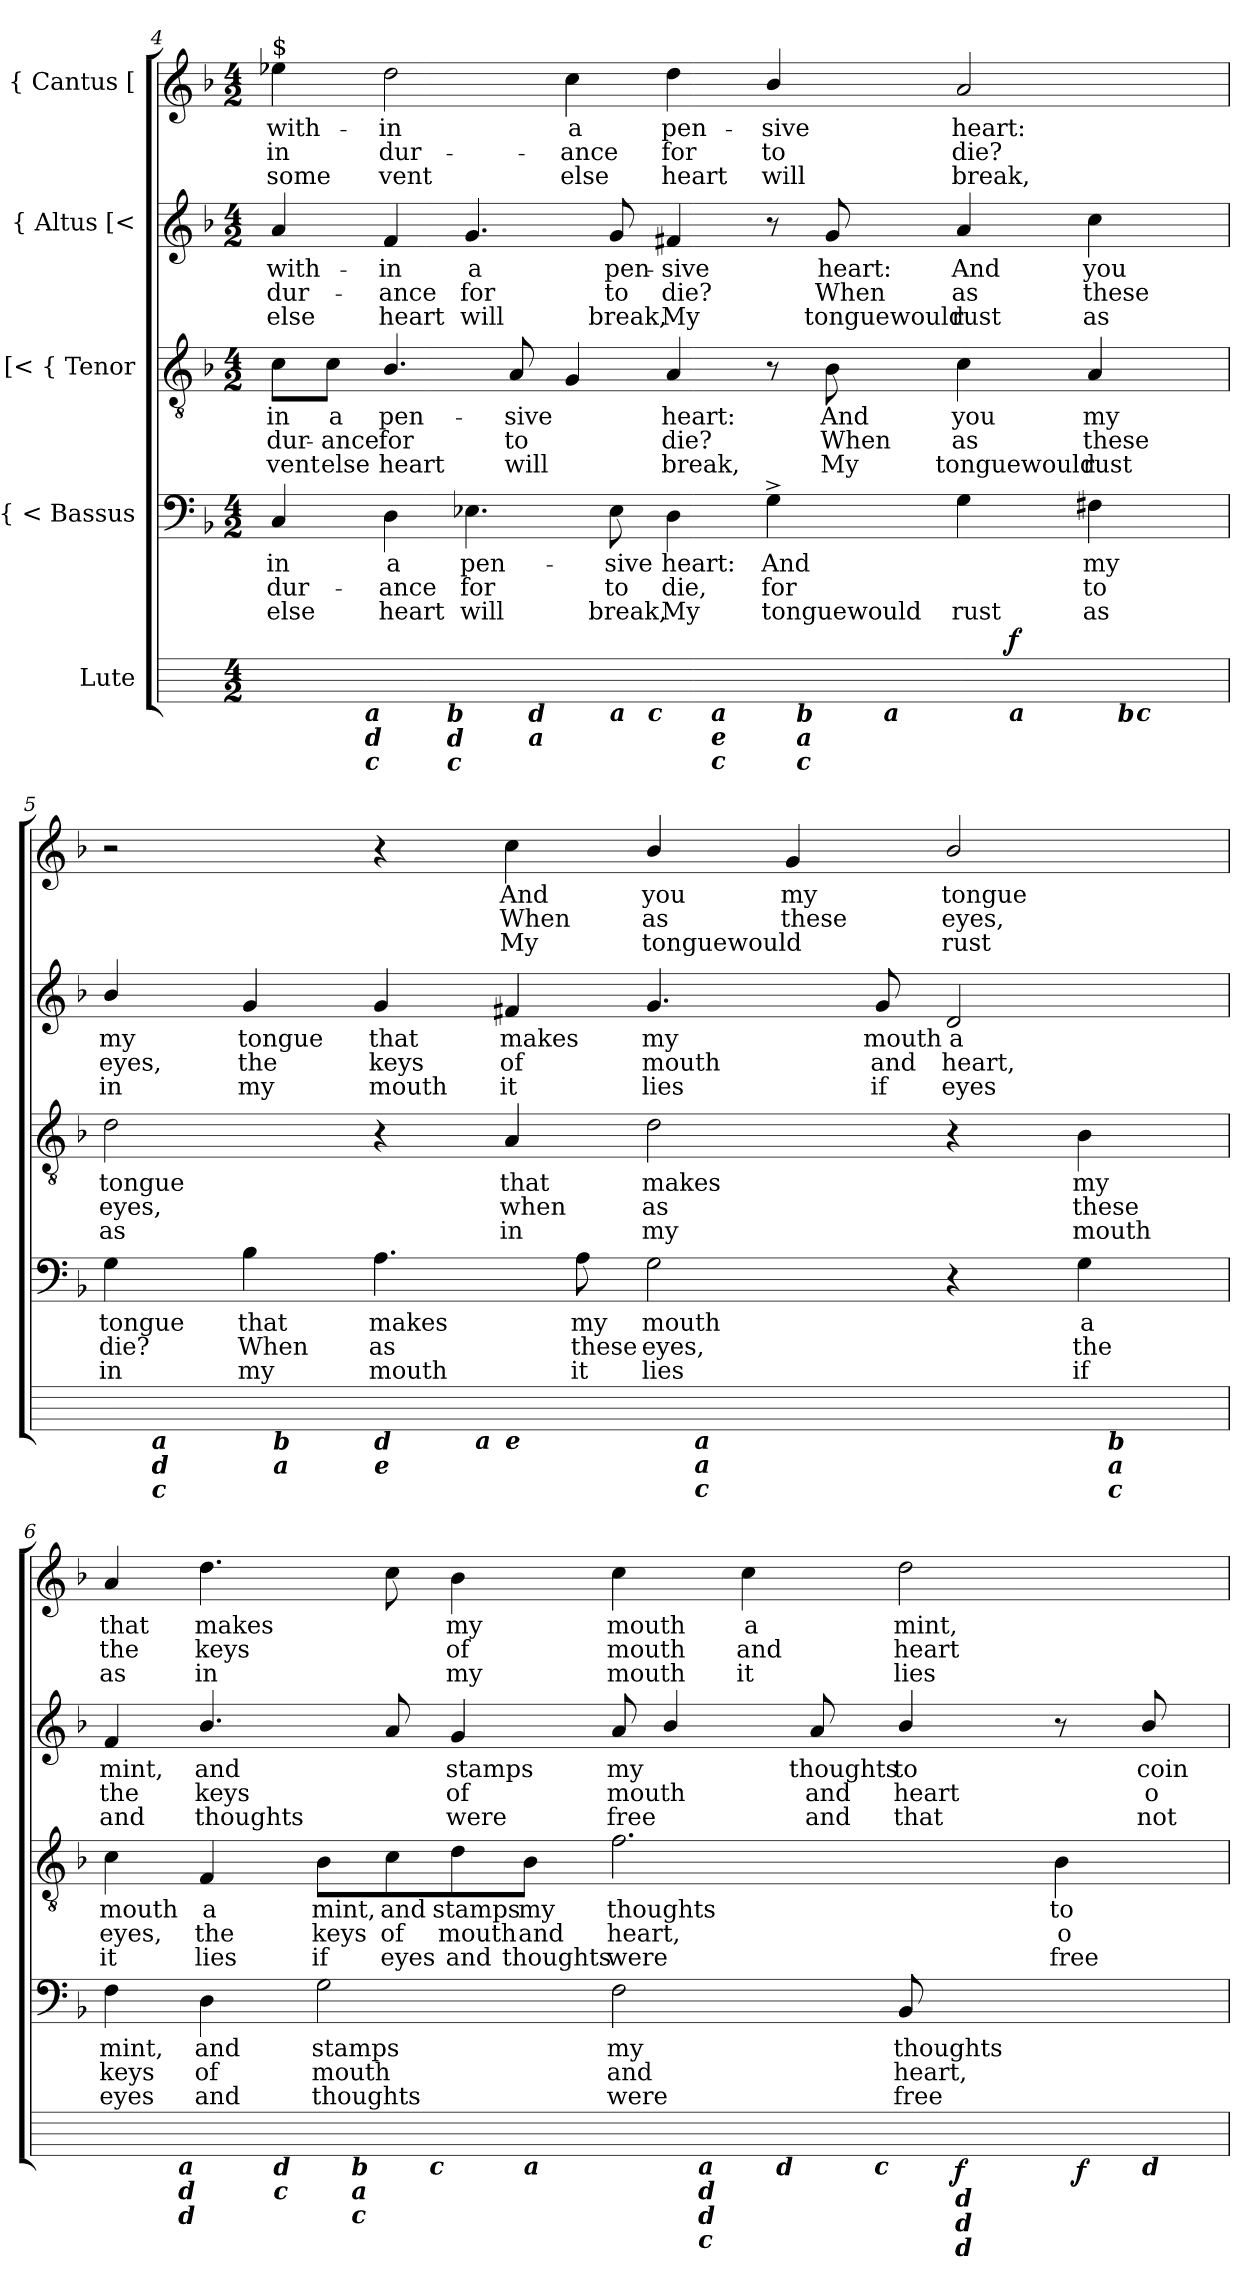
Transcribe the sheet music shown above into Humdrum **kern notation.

**kern	**dynam	**kern	**text	**text	**text	**kern	**text	**text	**text	**kern	**text	**text	**text	**kern	**text	**text	**text
*part5	*part5	*part4	*part4	*part4	*part4	*part3	*part3	*part3	*part3	*part2	*part2	*part2	*part2	*part1	*part1	*part1	*part1
*staff5	*staff5	*staff4	*staff4	*staff4	*staff4	*staff3	*staff3	*staff3	*staff3	*staff2	*staff2	*staff2	*staff2	*staff1	*staff1	*staff1	*staff1
*I"Lute	*	*I"{ < Bassus	*	*	*	*I"[< { Tenor	*	*	*	*I"{ Altus [<	*	*	*	*I"{ Cantus [	*	*	*
!!LO:LB:g=z
*	*	*clefF4	*	*	*	*clefGv2	*	*	*	*clefG2	*	*	*	*clefG2	*	*	*
*ITrd-3c-5	*	*	*	*	*	*	*	*	*	*	*	*	*	*	*	*	*
*k[b-]	*	*k[b-]	*	*	*	*k[b-]	*	*	*	*k[b-]	*	*	*	*k[b-]	*	*	*
*F:	*	*F:	*	*	*	*F:	*	*	*	*F:	*	*	*	*F:	*	*	*
*M4/2	*	*M4/2	*	*	*	*M4/2	*	*	*	*M4/2	*	*	*	*M4/2	*	*	*
=4	=4	=4	=4	=4	=4	=4	=4	=4	=4	=4	=4	=4	=4	=4	=4	=4	=4
!	!	!	!	!	!	!	!	!	!	!	!	!	!	!LO:TX:a:t=$	!	!	!
!	!	!	!LO:LY:b	!LO:LY:b	!LO:LY:b	!	!LO:LY:b	!LO:LY:b	!LO:LY:b	!	!LO:LY:b	!LO:LY:b	!LO:LY:b	!	!LO:LY:b	!LO:LY:b	!LO:LY:b
*^	*	*	*	*	*	*	*	*	*	*	*	*	*	*	*	*	*
*	*^	*	*	*	*	*	*	*	*	*	*	*	*	*	*	*	*	*
*	*	*^	*	*	*	*	*	*	*	*	*	*	*	*	*	*	*	*	*
*	*	*	*^	*	*	*	*	*	*	*	*	*	*	*	*	*	*	*	*	*
*	*	*	*	*^	*	*	*	*	*	*	*	*	*	*	*	*	*	*	*	*	*
*	*	*	*	*	*^	*	*	*	*	*	*	*	*	*	*	*	*	*	*	*	*	*
*	*	*	*	*	*	*^	*	*	*	*	*	*	*	*	*	*	*	*	*	*	*	*	*
*	*	*	*	*	*	*	*^	*	*	*	*	*	*	*	*	*	*	*	*	*	*	*	*	*
*	*	*	*	*	*	*	*	*^	*	*	*	*	*	*	*	*	*	*	*	*	*	*	*	*	*
*	*	*	*	*	*	*	*	*	*^	*	*	*	*	*	*	*	*	*	*	*	*	*	*	*	*	*
0ryy	1ryy	8..ryy	4...ryy	2ryy	2..ryy	2ryy	1ryy	1ryy	1ryy	1ryy	.	4C/	-in	dur-	else	8c\L	-in	dur-	vent	4a/	with-	dur-	else	4ee-X\	with-	in	some
!	!	!	!	!	!	!	!	!	!	!	!	!	!	!	!	!	!LO:LY:b	!LO:LY:b	!LO:LY:b	!	!	!	!	!	!	!	!
.	.	.	.	.	.	.	.	.	.	.	.	.	.	.	.	8c\J	a	-ance	else	.	.	.	.	.	.	.	.
!	!	!LO:TX:b:Bi:t=a	!	!	!	!	!	!	!	!	!	!	!	!	!	!	!	!	!	!	!	!	!	!	!	!	!
!	!	!LO:TX:b:Bi:t=d	!	!	!	!	!	!	!	!	!	!	!	!	!	!	!	!	!	!	!	!	!	!	!	!	!
!	!	!LO:TX:b:Bi:t=c	!	!	!	!	!	!	!	!	!	!	!	!	!	!	!	!	!	!	!	!	!	!	!	!	!
.	.	1ryy	.	.	.	.	.	.	.	.	.	.	.	.	.	.	.	.	.	.	.	.	.	.	.	.	.
!	!	!	!	!	!	!	!	!	!	!	!	!	!LO:LY:b	!LO:LY:b	!LO:LY:b	!	!LO:LY:b	!LO:LY:b	!LO:LY:b	!	!LO:LY:b	!LO:LY:b	!LO:LY:b	!	!LO:LY:b	!LO:LY:b	!LO:LY:b
.	.	.	.	.	.	.	.	.	.	.	.	4D\	a	-ance	heart	4.B-/	pen-	for	heart	4f/	-in	-ance	heart	2dd\	-in	dur-	vent
!	!	!	!LO:TX:b:Bi:t=b	!	!	!	!	!	!	!	!	!	!	!	!	!	!	!	!	!	!	!	!	!	!	!	!
!	!	!	!LO:TX:b:Bi:t=d	!	!	!	!	!	!	!	!	!	!	!	!	!	!	!	!	!	!	!	!	!	!	!	!
!	!	!	!LO:TX:b:Bi:t=c	!	!	!	!	!	!	!	!	!	!	!	!	!	!	!	!	!	!	!	!	!	!	!	!
.	.	.	1ryy	.	.	.	.	.	.	.	.	.	.	.	.	.	.	.	.	.	.	.	.	.	.	.	.
!	!	!	!	!	!	!	!	!	!	!	!	!	!LO:LY:b	!LO:LY:b	!LO:LY:b	!	!	!	!	!	!LO:LY:b	!LO:LY:b	!LO:LY:b	!	!	!	!
.	.	.	.	8ryy	.	4...ryy	.	.	.	.	.	4.E-X\	pen-	for	will	.	.	.	.	4.g/	a	for	will	.	.	.	.
!	!	!	!	!	!	!	!	!	!	!	!	!	!	!	!	!	!LO:LY:b	!LO:LY:b	!LO:LY:b	!	!	!	!	!	!	!	!
.	.	.	.	32ryy	.	.	.	.	.	.	.	.	.	.	.	8A/	-sive	to	will	.	.	.	.	.	.	.	.
!	!	!	!	!LO:TX:b:Bi:t=d	!	!	!	!	!	!	!	!	!	!	!	!	!	!	!	!	!	!	!	!	!	!	!
!	!	!	!	!LO:TX:b:Bi:t=a	!	!	!	!	!	!	!	!	!	!	!	!	!	!	!	!	!	!	!	!	!	!	!
.	.	.	.	1ryy	.	.	.	.	.	.	.	.	.	.	.	.	.	.	.	.	.	.	.	.	.	.	.
!	!	!	!	!	!	!	!	!	!	!	!	!	!	!	!	!	!	!	!	!	!	!	!	!	!LO:LY:b	!LO:LY:b	!LO:LY:b
.	.	.	.	.	.	.	.	.	.	.	.	.	.	.	.	4G/	.	.	.	.	.	.	.	4cc\	a	-ance	else
!	!	!	!	!	!LO:TX:b:Bi:t=a	!	!	!	!	!	!	!	!	!	!	!	!	!	!	!	!	!	!	!	!	!	!
!	!	!	!	!	!	!	!	!	!	!	!	!	!LO:LY:b	!LO:LY:b	!LO:LY:b	!	!	!	!	!	!LO:LY:b	!LO:LY:b	!LO:LY:b	!	!	!	!
.	.	.	.	.	1ryy	.	.	.	.	.	.	8E-\	-sive	to	break,	.	.	.	.	8g/	pen-	to	break,	.	.	.	.
!	!	!	!	!	!	!LO:TX:b:Bi:t=c	!	!	!	!	!	!	!	!	!	!	!	!	!	!	!	!	!	!	!	!	!
.	.	.	.	.	.	1ryy	.	.	.	.	.	.	.	.	.	.	.	.	.	.	.	.	.	.	.	.	.
!	!	!	!	!	!	!	!	!	!	!	!	!	!LO:LY:b	!LO:LY:b	!LO:LY:b	!	!LO:LY:b	!LO:LY:b	!LO:LY:b	!	!LO:LY:b	!LO:LY:b	!LO:LY:b	!	!LO:LY:b	!LO:LY:b	!LO:LY:b
.	2ryy	.	.	.	.	.	8ryy	4ryy	4..ryy	2ryy	.	4D\	heart:	die,	My	4A/	heart:	die?	break,	4f#X/	-sive	die?	My	4dd\	pen-	for	heart
!	!	!	!	!	!	!	!LO:TX:b:Bi:t=a	!	!	!	!	!	!	!	!	!	!	!	!	!	!	!	!	!	!	!	!
!	!	!	!	!	!	!	!LO:TX:b:Bi:t=e	!	!	!	!	!	!	!	!	!	!	!	!	!	!	!	!	!	!	!	!
!	!	!	!	!	!	!	!LO:TX:b:Bi:t=c	!	!	!	!	!	!	!	!	!	!	!	!	!	!	!	!	!	!	!	!
.	.	.	.	.	.	.	2..ryy	.	.	.	.	.	.	.	.	.	.	.	.	.	.	.	.	.	.	.	.
.	.	2ryy	.	.	.	.	.	.	.	.	.	.	.	.	.	.	.	.	.	.	.	.	.	.	.	.	.
!	!	!	!	!	!	!	!	!	!	!	!	!	!LO:LY:b	!LO:LY:b	!LO:LY:b	!	!	!	!	!	!	!	!	!	!LO:LY:b	!LO:LY:b	!LO:LY:b
.	.	.	.	.	.	.	.	16ryy	.	.	.	4G^>\	And	for	tonguewould	8r	.	.	.	8r	.	.	.	4b-/	-sive	to	will
!	!	!	!	!	!	!	!	!LO:TX:b:Bi:t=b	!	!	!	!	!	!	!	!	!	!	!	!	!	!	!	!	!	!	!
!	!	!	!	!	!	!	!	!LO:TX:b:Bi:t=a	!	!	!	!	!	!	!	!	!	!	!	!	!	!	!	!	!	!	!
!	!	!	!	!	!	!	!	!LO:TX:b:Bi:t=c	!	!	!	!	!	!	!	!	!	!	!	!	!	!	!	!	!	!	!
.	.	.	.	.	.	.	.	2ryy	.	.	.	.	.	.	.	.	.	.	.	.	.	.	.	.	.	.	.
!	!	!	!	!	!	!	!	!	!	!	!	!	!	!	!	!	!LO:LY:b	!LO:LY:b	!LO:LY:b	!	!LO:LY:b	!LO:LY:b	!LO:LY:b	!	!	!	!
.	.	.	.	.	.	.	.	.	.	.	.	.	.	.	.	8B-\	And	When	My	8g/	heart:	When	tonguewould	.	.	.	.
!	!	!	!	!	!	!	!	!	!LO:TX:b:Bi:t=a	!	!	!	!	!	!	!	!	!	!	!	!	!	!	!	!	!	!
.	.	.	.	.	.	.	.	.	2ryy	.	.	.	.	.	.	.	.	.	.	.	.	.	.	.	.	.	.
.	.	.	2ryy	.	.	.	.	.	.	.	.	.	.	.	.	.	.	.	.	.	.	.	.	.	.	.	.
!	!	!	!	!	!	!	!	!	!	!	!	!	!	!	!LO:LY:b	!	!LO:LY:b	!LO:LY:b	!LO:LY:b	!	!LO:LY:b	!LO:LY:b	!LO:LY:b	!	!LO:LY:b	!LO:LY:b	!LO:LY:b
.	8ryy	.	.	.	.	.	.	.	.	4ryy	.	4G\	.	.	rust	4c\	you	as	tonguewould	4a/	And	as	rust	2a/	heart:	die?	break,
!	!LO:TX:b:Bi:t=a	!	!	!	!	!	!	!	!	!	!	!	!	!	!	!	!	!	!	!	!	!	!	!	!	!	!
!	!	!	!	!	!	!	!	!	!	!	!LO:DY:a	!	!	!	!	!	!	!	!	!	!	!	!	!	!	!	!
.	4.ryy	.	.	.	.	.	.	.	.	.	f	.	.	.	.	.	.	.	.	.	.	.	.	.	.	.	.
.	.	.	.	4ryy	.	.	.	.	.	.	.	.	.	.	.	.	.	.	.	.	.	.	.	.	.	.	.
.	.	4ryy	.	.	.	.	.	.	.	.	.	.	.	.	.	.	.	.	.	.	.	.	.	.	.	.	.
!	!	!	!	!	!	!	!	!	!	!	!	!	!LO:LY:b	!LO:LY:b	!LO:LY:b	!	!LO:LY:b	!LO:LY:b	!LO:LY:b	!	!LO:LY:b	!LO:LY:b	!LO:LY:b	!	!	!	!
.	.	.	.	.	.	.	.	.	.	16.ryy	.	4F#X\	my	to	as	4A/	my	these	rust	4cc\	you	these	as	.	.	.	.
!	!	!	!	!	!	!	!	!LO:TX:b:Bi:t=b	!	!	!	!	!	!	!	!	!	!	!	!	!	!	!	!	!	!	!
.	.	.	.	.	.	.	.	8.ryy	.	.	.	.	.	.	.	.	.	.	.	.	.	.	.	.	.	.	.
!	!	!	!	!	!	!	!	!	!	!LO:TX:b:Bi:t=c	!	!	!	!	!	!	!	!	!	!	!	!	!	!	!	!	!
.	.	.	.	.	.	.	.	.	.	8ryy	.	.	.	.	.	.	.	.	.	.	.	.	.	.	.	.	.
.	.	.	.	.	8ryy	.	.	.	.	.	.	.	.	.	.	.	.	.	.	.	.	.	.	.	.	.	.
.	.	.	.	16.ryy	.	.	.	.	.	.	.	.	.	.	.	.	.	.	.	.	.	.	.	.	.	.	.
.	.	.	.	.	.	.	.	.	16ryy	.	.	.	.	.	.	.	.	.	.	.	.	.	.	.	.	.	.
.	.	32ryy	32ryy	.	.	32ryy	.	.	.	32ryy	.	.	.	.	.	.	.	.	.	.	.	.	.	.	.	.	.
=5	=5	=5	=5	=5	=5	=5	=5	=5	=5	=5	=5	=5	=5	=5	=5	=5	=5	=5	=5	=5	=5	=5	=5	=5	=5	=5	=5
!	!	!	!	!	!	!	!	!	!	!	!	!	!LO:LY:b	!LO:LY:b	!LO:LY:b	!	!LO:LY:b	!LO:LY:b	!LO:LY:b	!	!LO:LY:b	!LO:LY:b	!LO:LY:b	!	!	!	!
*	*	*	*	*	*v	*v	*v	*v	*v	*v	*	*	*	*	*	*	*	*	*	*	*	*	*	*	*	*	*
0ryy	16ryy	4ryy	2ryy	2ryy	2.ryy	.	4G\	tongue	die?	in	2d\	tongue	eyes,	as	4b-/	my	eyes,	in	2r	.	.	.
!	!LO:TX:b:Bi:t=a	!	!	!	!	!	!	!	!	!	!	!	!	!	!	!	!	!	!	!	!	!
!	!LO:TX:b:Bi:t=d	!	!	!	!	!	!	!	!	!	!	!	!	!	!	!	!	!	!	!	!	!
!	!LO:TX:b:Bi:t=c	!	!	!	!	!	!	!	!	!	!	!	!	!	!	!	!	!	!	!	!	!
.	1ryy	.	.	.	.	.	.	.	.	.	.	.	.	.	.	.	.	.	.	.	.	.
!	!	!	!	!	!	!	!	!LO:LY:b	!LO:LY:b	!LO:LY:b	!	!	!	!	!	!LO:LY:b	!LO:LY:b	!LO:LY:b	!	!	!	!
.	.	32ryy	.	.	.	.	4B-\	that	When	my	.	.	.	.	4g/	tongue	the	my	.	.	.	.
!	!	!LO:TX:b:Bi:t=b	!	!	!	!	!	!	!	!	!	!	!	!	!	!	!	!	!	!	!	!
!	!	!LO:TX:b:Bi:t=a	!	!	!	!	!	!	!	!	!	!	!	!	!	!	!	!	!	!	!	!
.	.	1ryy	.	.	.	.	.	.	.	.	.	.	.	.	.	.	.	.	.	.	.	.
!	!	!	!LO:TX:b:Bi:t=d	!	!	!	!	!	!	!	!	!	!	!	!	!	!	!	!	!	!	!
!	!	!	!LO:TX:b:Bi:t=e	!	!	!	!	!	!	!	!	!	!	!	!	!	!	!	!	!	!	!
!	!	!	!	!	!	!	!	!LO:LY:b	!LO:LY:b	!LO:LY:b	!	!	!	!	!	!LO:LY:b	!LO:LY:b	!LO:LY:b	!	!	!	!
.	.	.	1.ryy	8..ryy	.	.	4.A\	makes	as	mouth	4r	.	.	.	4g/	that	keys	mouth	4r	.	.	.
!	!	!	!	!LO:TX:b:Bi:t=a	!	!	!	!	!	!	!	!	!	!	!	!	!	!	!	!	!	!
.	.	.	.	1ryy	.	.	.	.	.	.	.	.	.	.	.	.	.	.	.	.	.	.
!	!	!	!	!	!LO:TX:b:Bi:t=e	!	!	!	!	!	!	!	!	!	!	!	!	!	!	!	!	!
!	!	!	!	!	!	!	!	!	!	!	!	!LO:LY:b	!LO:LY:b	!LO:LY:b	!	!LO:LY:b	!LO:LY:b	!LO:LY:b	!	!LO:LY:b	!LO:LY:b	!LO:LY:b
.	.	.	.	.	1ryy	.	.	.	.	.	4A/	that	when	in	4f#X/	makes	of	it	4cc\	And	When	My
!	!	!	!	!	!	!	!	!LO:LY:b	!LO:LY:b	!LO:LY:b	!	!	!	!	!	!	!	!	!	!	!	!
.	.	.	.	.	.	.	8A\	my	these	it	.	.	.	.	.	.	.	.	.	.	.	.
!	!	!	!	!	!	!	!	!LO:LY:b	!LO:LY:b	!LO:LY:b	!	!LO:LY:b	!LO:LY:b	!LO:LY:b	!	!LO:LY:b	!LO:LY:b	!LO:LY:b	!	!LO:LY:b	!LO:LY:b	!LO:LY:b
.	.	.	.	.	.	.	2G\	mouth	eyes,	lies	2d\	makes	as	my	4.g/	my	mouth	lies	4b-/	you	as	tonguewould
!	!LO:TX:b:Bi:t=a	!	!	!	!	!	!	!	!	!	!	!	!	!	!	!	!	!	!	!	!	!
!	!LO:TX:b:Bi:t=a	!	!	!	!	!	!	!	!	!	!	!	!	!	!	!	!	!	!	!	!	!
!	!LO:TX:b:Bi:t=c	!	!	!	!	!	!	!	!	!	!	!	!	!	!	!	!	!	!	!	!	!
.	2...ryy	.	.	.	.	.	.	.	.	.	.	.	.	.	.	.	.	.	.	.	.	.
!	!	!	!	!	!	!	!	!	!	!	!	!	!	!	!	!	!	!	!	!LO:LY:b	!LO:LY:b	!
.	.	.	.	.	.	.	.	.	.	.	.	.	.	.	.	.	.	.	4g/	my	these	.
.	.	2ryy	.	.	.	.	.	.	.	.	.	.	.	.	.	.	.	.	.	.	.	.
!	!	!	!	!	!	!	!	!	!	!	!	!	!	!	!	!LO:LY:b	!LO:LY:b	!LO:LY:b	!	!	!	!
.	.	.	.	.	.	.	.	.	.	.	.	.	.	.	8g/	mouth	and	if	.	.	.	.
!	!	!	!	!	!	!	!	!	!	!	!	!	!	!	!	!LO:LY:b	!LO:LY:b	!LO:LY:b	!	!LO:LY:b	!LO:LY:b	!LO:LY:b
.	.	.	.	.	.	.	4r	.	.	.	4r	.	.	.	2d/	a	heart,	eyes	2b-/	tongue	eyes,	rust
.	.	.	.	4ryy	.	.	.	.	.	.	.	.	.	.	.	.	.	.	.	.	.	.
!	!	!	!	!	!	!	!	!LO:LY:b	!LO:LY:b	!LO:LY:b	!	!LO:LY:b	!LO:LY:b	!LO:LY:b	!	!	!	!	!	!	!	!
.	.	.	.	.	4ryy	.	4G\	a	the	if	4B-\	my	these	mouth	.	.	.	.	.	.	.	.
!	!	!LO:TX:b:Bi:t=b	!	!	!	!	!	!	!	!	!	!	!	!	!	!	!	!	!	!	!	!
!	!	!LO:TX:b:Bi:t=a	!	!	!	!	!	!	!	!	!	!	!	!	!	!	!	!	!	!	!	!
!	!	!LO:TX:b:Bi:t=c	!	!	!	!	!	!	!	!	!	!	!	!	!	!	!	!	!	!	!	!
.	.	8..ryy	.	.	.	.	.	.	.	.	.	.	.	.	.	.	.	.	.	.	.	.
.	.	.	.	32ryy	.	.	.	.	.	.	.	.	.	.	.	.	.	.	.	.	.	.
!!LO:PB:g=z
=6	=6	=6	=6	=6	=6	=6	=6	=6	=6	=6	=6	=6	=6	=6	=6	=6	=6	=6	=6	=6	=6	=6
!	!	!	!	!	!	!	!	!LO:LY:b	!LO:LY:b	!LO:LY:b	!	!LO:LY:b	!LO:LY:b	!LO:LY:b	!	!LO:LY:b	!LO:LY:b	!LO:LY:b	!	!LO:LY:b	!LO:LY:b	!LO:LY:b
*	*^	*^	*^	*^	*^	*	*	*	*	*	*	*	*	*	*	*	*	*	*	*	*	*
*	*	*	*	*	*	*	*	*	*	*	*	*	*	*	*	*	*	*	*	*	*	*	*	*	*	*	*
0ryy	1ryy	1ryy	8..ryy	4ryy	2ryy	2ryy	2..ryy	1ryy	1ryy	1ryy	.	4F\	mint,	keys	eyes	4c\	mouth	eyes,	it	4f/	mint,	the	and	4a/	that	the	as
!	!	!	!LO:TX:b:Bi:t=a	!	!	!	!	!	!	!	!	!	!	!	!	!	!	!	!	!	!	!	!	!	!	!	!
!	!	!	!LO:TX:b:Bi:t=d	!	!	!	!	!	!	!	!	!	!	!	!	!	!	!	!	!	!	!	!	!	!	!	!
!	!	!	!LO:TX:b:Bi:t=d	!	!	!	!	!	!	!	!	!	!	!	!	!	!	!	!	!	!	!	!	!	!	!	!
.	.	.	1ryy	.	.	.	.	.	.	.	.	.	.	.	.	.	.	.	.	.	.	.	.	.	.	.	.
!	!	!	!	!	!	!	!	!	!	!	!	!	!LO:LY:b	!LO:LY:b	!LO:LY:b	!	!LO:LY:b	!LO:LY:b	!LO:LY:b	!	!LO:LY:b	!LO:LY:b	!LO:LY:b	!	!LO:LY:b	!LO:LY:b	!LO:LY:b
.	.	.	.	8ryy	.	.	.	.	.	.	.	4D\	and	of	and	4F/	a	the	lies	4.b-/	and	keys	thoughts	4.dd\	makes	keys	in
.	.	.	.	32ryy	.	.	.	.	.	.	.	.	.	.	.	.	.	.	.	.	.	.	.	.	.	.	.
!	!	!	!	!LO:TX:b:Bi:t=d	!	!	!	!	!	!	!	!	!	!	!	!	!	!	!	!	!	!	!	!	!	!	!
!	!	!	!	!LO:TX:b:Bi:t=c	!	!	!	!	!	!	!	!	!	!	!	!	!	!	!	!	!	!	!	!	!	!	!
.	.	.	.	1ryy	.	.	.	.	.	.	.	.	.	.	.	.	.	.	.	.	.	.	.	.	.	.	.
!	!	!	!	!	!	!	!	!	!	!	!	!	!LO:LY:b	!LO:LY:b	!LO:LY:b	!	!LO:LY:b	!LO:LY:b	!LO:LY:b	!	!	!	!	!	!	!	!
.	.	.	.	.	16ryy	8..ryy	.	.	.	.	.	2G\	stamps	mouth	thoughts	8B-\L	mint,	keys	if	.	.	.	.	.	.	.	.
!	!	!	!	!	!LO:TX:b:Bi:t=b	!	!	!	!	!	!	!	!	!	!	!	!	!	!	!	!	!	!	!	!	!	!
!	!	!	!	!	!LO:TX:b:Bi:t=a	!	!	!	!	!	!	!	!	!	!	!	!	!	!	!	!	!	!	!	!	!	!
!	!	!	!	!	!LO:TX:b:Bi:t=c	!	!	!	!	!	!	!	!	!	!	!	!	!	!	!	!	!	!	!	!	!	!
.	.	.	.	.	1ryy	.	.	.	.	.	.	.	.	.	.	.	.	.	.	.	.	.	.	.	.	.	.
!	!	!	!	!	!	!	!	!	!	!	!	!	!	!	!	!	!LO:LY:b	!LO:LY:b	!LO:LY:b	!	!	!	!	!	!	!	!
.	.	.	.	.	.	.	.	.	.	.	.	.	.	.	.	8c\	and	of	eyes	8a/	.	.	.	8cc\	.	.	.
!	!	!	!	!	!	!LO:TX:b:Bi:t=c	!	!	!	!	!	!	!	!	!	!	!	!	!	!	!	!	!	!	!	!	!
.	.	.	.	.	.	1ryy	.	.	.	.	.	.	.	.	.	.	.	.	.	.	.	.	.	.	.	.	.
!	!	!	!	!	!	!	!	!	!	!	!	!	!	!	!	!	!LO:LY:b	!LO:LY:b	!LO:LY:b	!	!LO:LY:b	!LO:LY:b	!LO:LY:b	!	!LO:LY:b	!LO:LY:b	!LO:LY:b
.	.	.	.	.	.	.	.	.	.	.	.	.	.	.	.	8d\	stamps	mouth	and	4g/	stamps	of	were	4b-\	my	of	my
!	!	!	!	!	!	!	!LO:TX:b:Bi:t=a	!	!	!	!	!	!	!	!	!	!	!	!	!	!	!	!	!	!	!	!
!	!	!	!	!	!	!	!	!	!	!	!	!	!	!	!	!	!LO:LY:b	!LO:LY:b	!LO:LY:b	!	!	!	!	!	!	!	!
.	.	.	.	.	.	.	1ryy	.	.	.	.	.	.	.	.	8B-\J	my	and	thoughts	.	.	.	.	.	.	.	.
!	!	!	!	!	!	!	!	!	!	!	!	!	!LO:LY:b	!LO:LY:b	!LO:LY:b	!	!LO:LY:b	!LO:LY:b	!LO:LY:b	!	!LO:LY:b	!LO:LY:b	!LO:LY:b	!	!LO:LY:b	!LO:LY:b	!LO:LY:b
.	2ryy	2ryy	.	.	.	.	.	8.ryy	4ryy	4...ryy	.	2F\	my	and	were	2.f\	thoughts	heart,	were	8a/	my	mouth	free	4cc\	mouth	mouth	mouth
.	.	.	.	.	.	.	.	.	.	.	.	.	.	.	.	.	.	.	.	4b-/	.	.	.	.	.	.	.
!	!	!	!	!	!	!	!	!LO:TX:b:Bi:t=a	!	!	!	!	!	!	!	!	!	!	!	!	!	!	!	!	!	!	!
!	!	!	!	!	!	!	!	!LO:TX:b:Bi:t=d	!	!	!	!	!	!	!	!	!	!	!	!	!	!	!	!	!	!	!
!	!	!	!	!	!	!	!	!LO:TX:b:Bi:t=d	!	!	!	!	!	!	!	!	!	!	!	!	!	!	!	!	!	!	!
!	!	!	!	!	!	!	!	!LO:TX:b:Bi:t=c	!	!	!	!	!	!	!	!	!	!	!	!	!	!	!	!	!	!	!
.	.	.	.	.	.	.	.	2ryy	.	.	.	.	.	.	.	.	.	.	.	.	.	.	.	.	.	.	.
.	.	.	2ryy	.	.	.	.	.	.	.	.	.	.	.	.	.	.	.	.	.	.	.	.	.	.	.	.
!	!	!	!	!	!	!	!	!	!	!	!	!	!	!	!	!	!	!	!	!	!	!	!	!	!LO:LY:b	!LO:LY:b	!LO:LY:b
.	.	.	.	.	.	.	.	.	16ryy	.	.	.	.	.	.	.	.	.	.	.	.	.	.	4cc\	a	and	it
!	!	!	!	!	!	!	!	!	!LO:TX:b:Bi:t=d	!	!	!	!	!	!	!	!	!	!	!	!	!	!	!	!	!	!
.	.	.	.	.	.	.	.	.	2ryy	.	.	.	.	.	.	.	.	.	.	.	.	.	.	.	.	.	.
!	!	!	!	!	!	!	!	!	!	!	!	!	!	!	!	!	!	!	!	!	!LO:LY:b	!LO:LY:b	!LO:LY:b	!	!	!	!
.	.	.	.	.	.	.	.	.	.	.	.	.	.	.	.	.	.	.	.	8a/	thoughts	and	and	.	.	.	.
.	.	.	.	2ryy	.	.	.	.	.	.	.	.	.	.	.	.	.	.	.	.	.	.	.	.	.	.	.
!	!	!	!	!	!	!	!	!	!	!LO:TX:b:Bi:t=c	!	!	!	!	!	!	!	!	!	!	!	!	!	!	!	!	!
.	.	.	.	.	.	.	.	.	.	2ryy	.	.	.	.	.	.	.	.	.	.	.	.	.	.	.	.	.
!	!	!	!	!	!	!	!	!	!	!	!	!	!LO:LY:b	!LO:LY:b	!LO:LY:b	!	!	!	!	!	!LO:LY:b	!LO:LY:b	!LO:LY:b	!	!LO:LY:b	!LO:LY:b	!LO:LY:b
.	16.ryy	4ryy	.	.	.	.	.	.	.	.	.	8BB-/	thoughts	heart,	free	.	.	.	.	4b-/	to	heart	that	2dd\	mint,	heart	lies
.	.	.	.	.	4..ryy	.	.	.	.	.	.	.	.	.	.	.	.	.	.	.	.	.	.	.	.	.	.
!	!LO:TX:b:Bi:t=d	!	!	!	!	!	!	!	!	!	!	!	!	!	!	!	!	!	!	!	!	!	!	!	!	!	!
!	!LO:TX:b:Bi:t=d	!	!	!	!	!	!	!	!	!	!	!	!	!	!	!	!	!	!	!	!	!	!	!	!	!	!
!	!LO:TX:b:Bi:t=d	!	!	!	!	!	!	!	!	!	!	!	!	!	!	!	!	!	!	!	!	!	!	!	!	!	!
!	!	!	!	!	!	!	!	!	!	!	!LO:DY:b	!	!	!	!	!	!	!	!	!	!	!	!	!	!	!	!
.	4ryy	.	.	.	.	.	.	.	.	.	f	.	.	.	.	.	.	.	.	.	.	.	.	.	.	.	.
.	.	.	.	.	.	.	.	.	.	.	.	4.ryy	.	.	.	.	.	.	.	.	.	.	.	.	.	.	.
.	.	.	.	.	.	.	.	4ryy	.	.	.	.	.	.	.	.	.	.	.	.	.	.	.	.	.	.	.
.	.	.	4ryy	.	.	4ryy	.	.	.	.	.	.	.	.	.	.	.	.	.	.	.	.	.	.	.	.	.
!	!	!	!	!	!	!	!	!	!	!	!	!	!	!	!	!	!LO:LY:b	!LO:LY:b	!LO:LY:b	!	!	!	!	!	!	!	!
.	.	32ryy	.	.	.	.	.	.	.	.	.	.	.	.	.	4B-\	to	o-	free	8r	.	.	.	.	.	.	.
!	!	!	!	!	!	!	!	!	!	!	!LO:DY:b	!	!	!	!	!	!	!	!	!	!	!	!	!	!	!	!
.	.	8..ryy	.	.	.	.	.	.	.	.	f	.	.	.	.	.	.	.	.	.	.	.	.	.	.	.	.
.	.	.	.	.	.	.	.	.	8.ryy	.	.	.	.	.	.	.	.	.	.	.	.	.	.	.	.	.	.
.	8ryy	.	.	.	.	.	.	.	.	.	.	.	.	.	.	.	.	.	.	.	.	.	.	.	.	.	.
!	!	!	!	!	!	!	!LO:TX:b:Bi:t=d	!	!	!	!	!	!	!	!	!	!	!	!	!	!	!	!	!	!	!	!
!	!	!	!	!	!	!	!	!	!	!	!	!	!	!	!	!	!	!	!	!	!LO:LY:b	!LO:LY:b	!LO:LY:b	!	!	!	!
.	.	.	.	.	.	.	8ryy	.	.	.	.	.	.	.	.	.	.	.	.	8b-/	coin	o-	not	.	.	.	.
.	.	.	.	16.ryy	.	.	.	.	.	.	.	.	.	.	.	.	.	.	.	.	.	.	.	.	.	.	.
.	.	.	.	.	.	.	.	16ryy	.	.	.	.	.	.	.	.	.	.	.	.	.	.	.	.	.	.	.
.	32ryy	.	32ryy	.	.	32ryy	.	.	.	32ryy	.	.	.	.	.	.	.	.	.	.	.	.	.	.	.	.	.
*v	*v	*v	*v	*v	*v	*v	*v	*v	*v	*v	*	*	*	*	*	*	*	*	*	*	*	*	*	*	*	*	*
=	=	=	=	=	=	=	=	=	=	=	=	=	=	=	=	=	=
*-	*-	*-	*-	*-	*-	*-	*-	*-	*-	*-	*-	*-	*-	*-	*-	*-	*-
